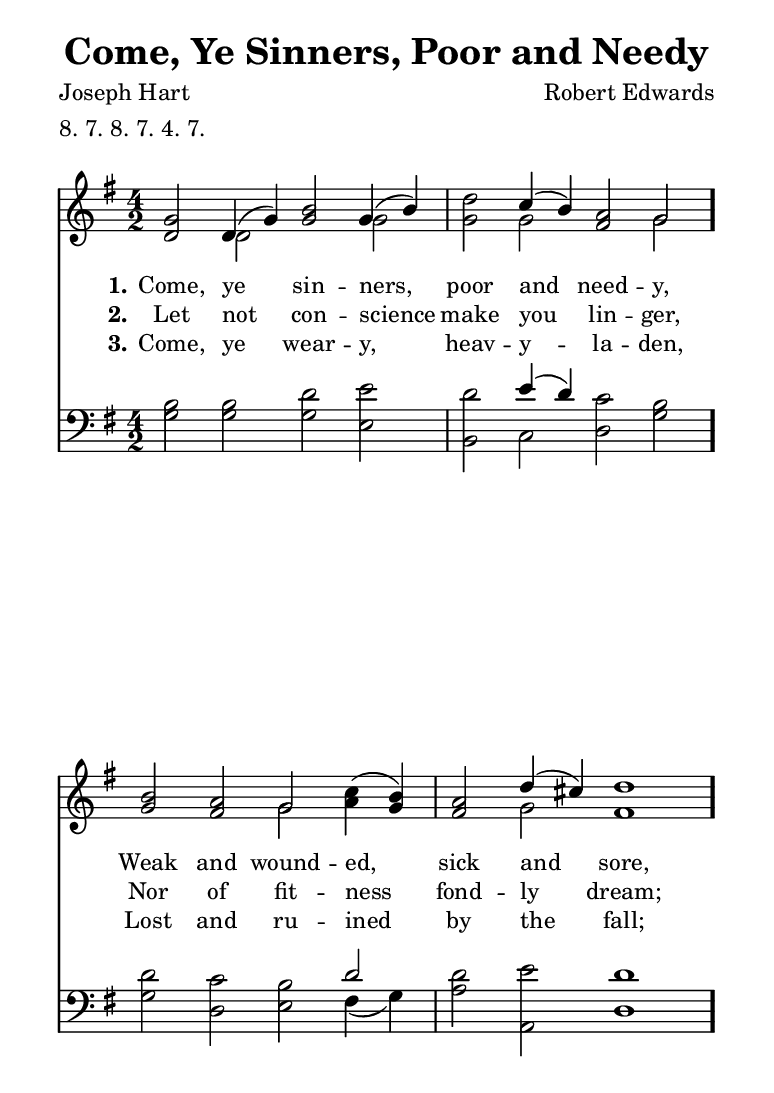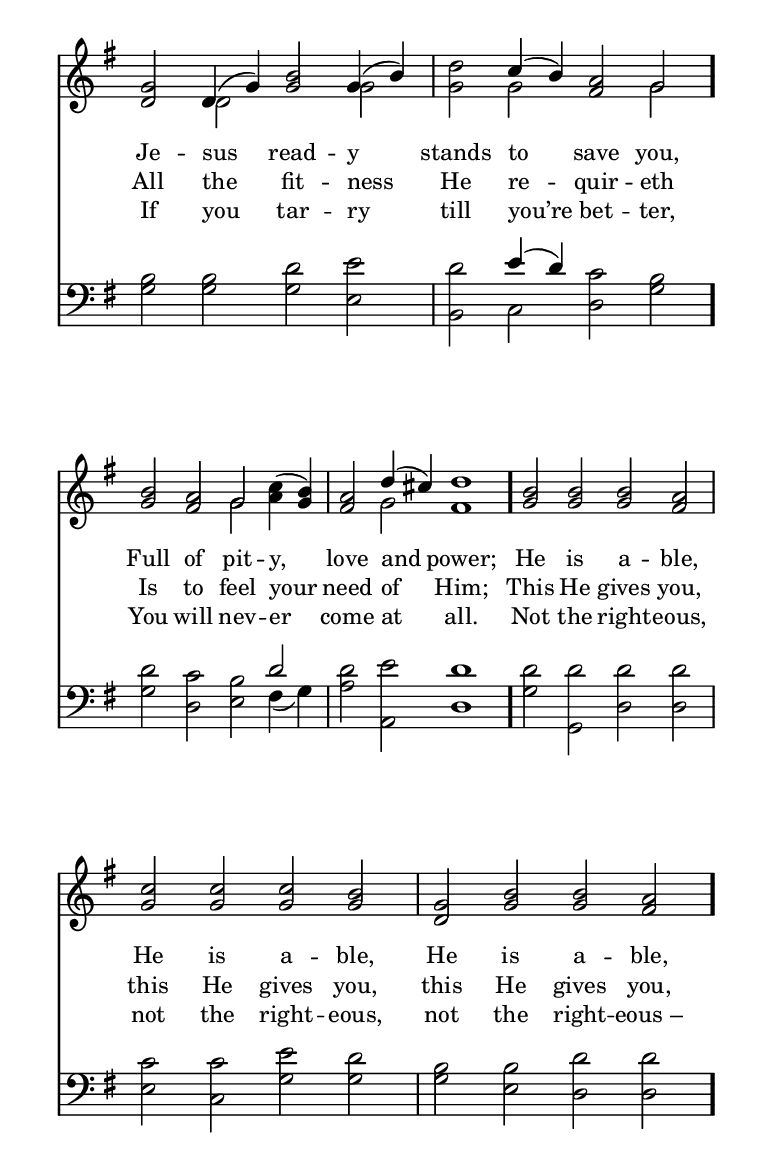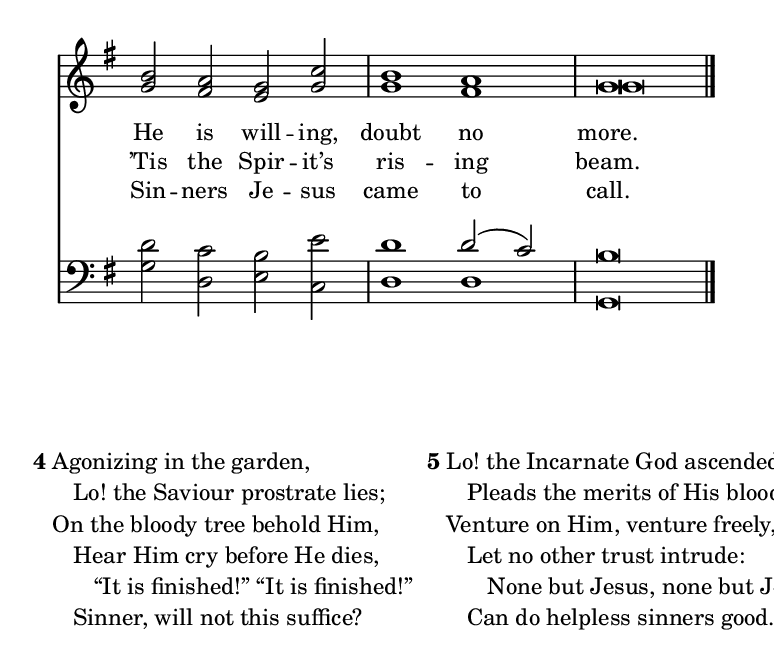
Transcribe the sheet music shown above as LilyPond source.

\include "common/global.ily"
\paper {
  \include "common/paper.ily"
  system-count = #(cond (is-eogsized 4) (#t #f))
}

\header{
  %gospel
  hymnnumber = "77"
  title = "Come, Ye Sinners, Poor and Needy"
  tunename = "Caersalem"
  meter = "8. 7. 8. 7. 4. 7."
  poet = "Joseph Hart"
  composer = "Robert Edwards"
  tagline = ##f
}

% for fermata in MIDI
ta = { \tempo 4=160 }
tb = { \tempo 4=80  }

patternAA = { c2 c4( c4) c2 c4( c4) | c2 c4( c4) c2 c2 }
patternAB = { c2 }
patternAC = { c2 c2 c2 c2 | c2 c4( c4) c2 c2 }

patternBA = { c2 c2 c2 c4( c4) | c2 c4( c4) c1 }
patternBB = { c2 c2 c2 c4( c4) | c2 c2      c1 }
patternBC = { c2 c2 c2 c2      | c2 c2      c1 }

patternCA = { \patternAB }

patternDA = { c2 c2 c2 c2 | c1 c1      | c\breve }
patternDB = { c2 c2 c2 c2 | c1 c2( c2) | c\breve }

global = {
  \include "common/overrides.ily"
  \override Staff.TimeSignature.style = #'numbered
  \time 4/2
  \override Score.MetronomeMark.transparent = ##t % hide all fermata changes too
  \ta
  \key g \major
  \autoBeamOff
}

notesSoprano = {
\global
\relative c'' {

  \changePitch \patternAA { g d g b g b | d c b a g }
  \changePitch \patternBA { b a g c b | a d cis d }
  \changePitch \patternAA { g, d g b g b | d c b a g }
  \changePitch \patternBA { b a g c b | a d cis d }

  \changePitch \patternCA { b b b a | c c c b | g b b a }
  \changePitch \patternDA { b a g c | b a | g }

  \bar "|."

}
}

notesAlto = {
\global
\relative e' {

  \changePitch \patternAB { d d g g | g g fis g }
  \changePitch \patternBB { g fis g a g | fis g fis }
  \changePitch \patternAB { d d g g | g g fis g }
  \changePitch \patternBB { g fis g a g | fis g fis }

  \changePitch \patternCA { g g g fis | g g g g | d g g fis }
  \changePitch \patternDA { g fis e g | g fis | g }

}
}

notesTenor = {
\global
\relative a {

  \changePitch \patternAC { b b d e | d e d c b }
  \changePitch \patternBC { d c b d | d e d }
  \changePitch \patternAC { b b d e | d e d c b }
  \changePitch \patternBC { d c b d | d e d }

  \changePitch \patternCA { d d d d | c c e d | b b d d }
  \changePitch \patternDB { d c b e | d d c | b }

}
}

notesBass = {
\global
\relative f {

  \changePitch \patternAB { g g g e | b c d g }
  \changePitch \patternBB { g d e fis g | a a, d }
  \changePitch \patternAB { g g g e | b c d g }
  \changePitch \patternBB { g d e fis g | a a, d }

  \changePitch \patternCA { g g, d' d | e c g' g | g e d d }
  \changePitch \patternDA { g d e c | d d | g, }

}
}

wordsA = \lyricmode {
\set stanza = "1."

Come, ye sin -- ners, poor and need -- y, \bar "."
Weak and wound -- ed, sick and sore, \bar "."
Je -- sus read -- y stands to save you, \bar "."
Full of pit -- y, love and power; \bar "."
He is a -- ble, %{HIDE>%} He is a -- ble, %{<HIDE%} He is a -- ble, \bar "."
He is will -- ing, doubt no more. \bar "."

}

wordsB = \lyricmode {
\set stanza = "2."

Let not con -- science make you lin -- ger,
Nor of fit -- ness fond -- ly dream;
All the fit -- ness He re -- quir -- eth
Is to feel your need of Him;
This He gives you, %{HIDE>%} this He gives you, %{<HIDE%} this He gives you,
’Tis the Spir -- it’s ris -- ing beam.

}

wordsC = \lyricmode {
\set stanza = "3."

Come, ye wear -- y, heav -- y -- la -- den,
Lost and ru -- ined by the fall;
If you tar -- ry till you’re bet -- ter,
You will nev -- er come at all.
Not the right -- eous, %{HIDE>%} not the right -- eous, %{<HIDE%} not the right -- eous_–
Sin -- ners Je -- sus came to call.

}

wordsD = \markuplist {

\line { Agonizing in the garden, }
\line { { \hspace #2 } Lo! the Saviour prostrate lies; }
\line { On the bloody tree behold Him, }
\line { { \hspace #2 } Hear Him cry before He dies, }
\line { { \hspace #4 } “It is finished!” “It is finished!” }
\line { { \hspace #2 } Sinner, will not this suffice? }

}

wordsE = \markuplist {

\line { Lo! the Incarnate God ascended, }
\line { { \hspace #2 } Pleads the merits of His blood; }
\line { Venture on Him, venture freely, }
\line { { \hspace #2 } Let no other trust intrude: }
\line { { \hspace #4 } None but Jesus, none but Jesus, }
\line { { \hspace #2 } Can do helpless sinners good. }

}

\score {
  \context ChoirStaff <<
    \context Staff = upper <<
      \set Staff.autoBeaming = ##f
      \set ChoirStaff.systemStartDelimiter = #'SystemStartBar
      \set ChoirStaff.printPartCombineTexts = ##f
      \partcombine #'(2 . 11) \notesSoprano \notesAlto
      \context NullVoice = sopranos { \voiceOne << \notesSoprano >> }
      \context Lyrics = one   \lyricsto sopranos \wordsA
      \context Lyrics = two   \lyricsto sopranos \wordsB
      \context Lyrics = three \lyricsto sopranos \wordsC
    >>
    \context Staff = men <<
      \set Staff.autoBeaming = ##f
      \clef bass
      \set ChoirStaff.printPartCombineTexts = ##f
      \partcombine #'(2 . 11) \notesTenor \notesBass
    >>
  >>
  \layout {
    \include "common/layout.ily"
  }
  \midi{
    \include "common/midi.ily"
  }
}

\noPageBreak

\markup { \fill-line { %\column {
  \hspace #0.1
  \line{ \bold 4 \column { \wordsD } } %\combine \null \vspace #0.4
  \hspace #0.1
  \line{ \bold 5 \column { \wordsE } } %\combine \null \vspace #0.4
  \hspace #0.1
} } %}

\version "2.19.49"  % necessary for upgrading to future LilyPond versions.

% vi:set et ts=2 sw=2 ai nocindent syntax=lilypond:
